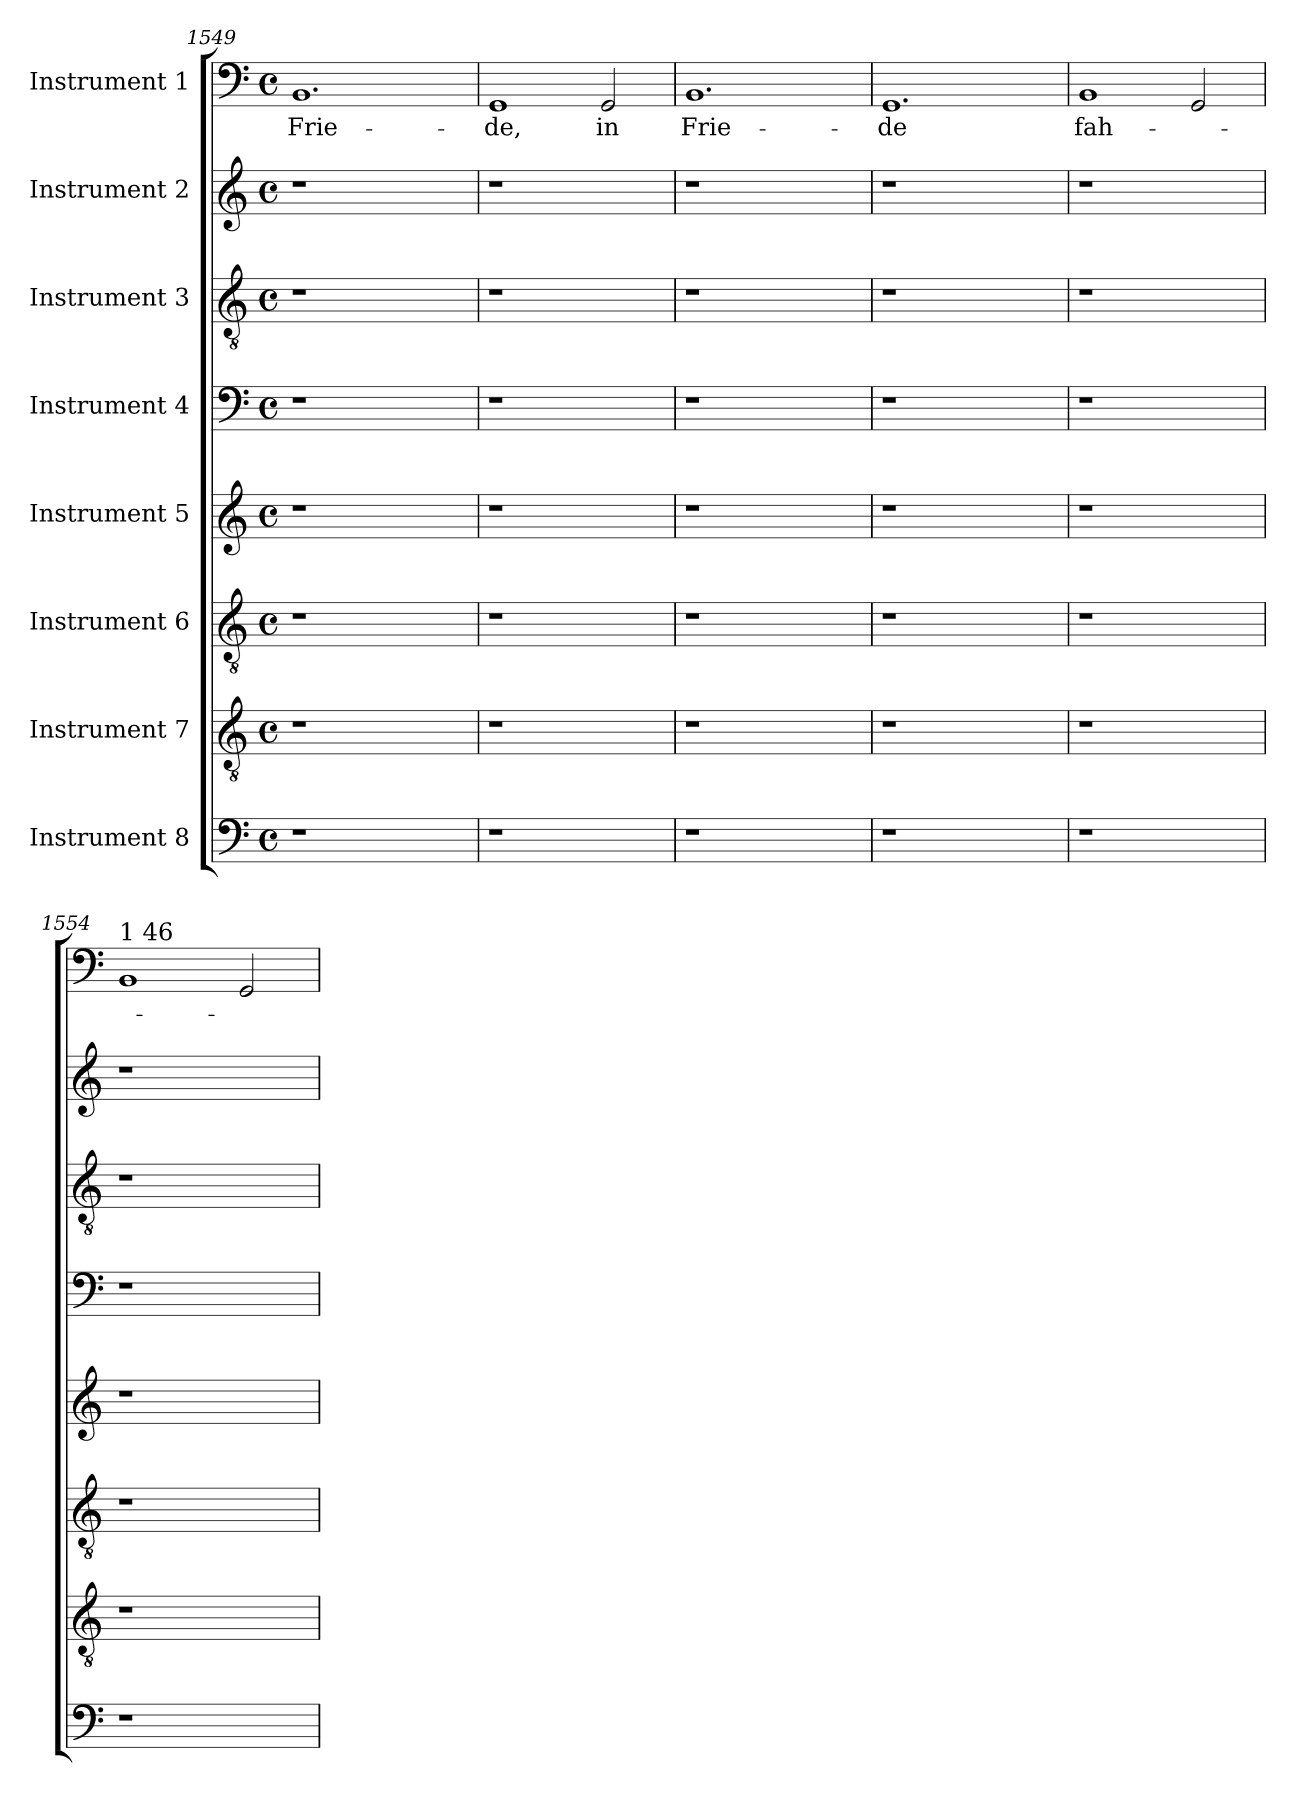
**kern	**kern	**kern	**kern	**kern	**kern	**kern	**kern	**text
*part8	*part7	*part6	*part5	*part4	*part3	*part2	*part1	*part1
*staff8	*staff7	*staff6	*staff5	*staff4	*staff3	*staff2	*staff1	*staff1
*I"Instrument 8	*I"Instrument 7	*I"Instrument 6	*I"Instrument 5	*I"Instrument 4	*I"Instrument 3	*I"Instrument 2	*I"Instrument 1	*
*clefF4	*clefGv2	*clefGv2	*clefG2	*clefF4	*clefGv2	*clefG2	*clefF4	*
*M4/4	*M4/4	*M4/4	*M4/4	*M4/4	*M4/4	*M4/4	*M4/4	*
*met(c)	*met(c)	*met(c)	*met(c)	*met(c)	*met(c)	*met(c)	*met(c)	*
=1549	=1549	=1549	=1549	=1549	=1549	=1549	=1549	=1549
!	!	!	!	!	!	!	!	!LO:LY:b:cj
1r	1r	1r	1r	1r	1r	1r	1.BB	Frie-
2ryy	2ryy	2ryy	2ryy	2ryy	2ryy	2ryy	.	.
=1550	=1550	=1550	=1550	=1550	=1550	=1550	=1550	=1550
!	!	!	!	!	!	!	!	!LO:LY:b:cj
1r	1r	1r	1r	1r	1r	1r	1GG	-de,
!	!	!	!	!	!	!	!	!LO:LY:b:cj
2ryy	2ryy	2ryy	2ryy	2ryy	2ryy	2ryy	2GG/	in
=1551	=1551	=1551	=1551	=1551	=1551	=1551	=1551	=1551
!	!	!	!	!	!	!	!	!LO:LY:b:cj
1r	1r	1r	1r	1r	1r	1r	1.BB	Frie-
2ryy	2ryy	2ryy	2ryy	2ryy	2ryy	2ryy	.	.
=1552	=1552	=1552	=1552	=1552	=1552	=1552	=1552	=1552
!	!	!	!	!	!	!	!	!LO:LY:b:cj
1r	1r	1r	1r	1r	1r	1r	1.GG	-de
2ryy	2ryy	2ryy	2ryy	2ryy	2ryy	2ryy	.	.
=1553	=1553	=1553	=1553	=1553	=1553	=1553	=1553	=1553
!	!	!	!	!	!	!	!	!LO:LY:b:cj
1r	1r	1r	1r	1r	1r	1r	1BB	fah-
2ryy	2ryy	2ryy	2ryy	2ryy	2ryy	2ryy	2GG/	.
!!LO:LB:g=z
=1554	=1554	=1554	=1554	=1554	=1554	=1554	=1554	=1554
!	!	!	!	!	!	!	!LO:TX:a:t=1 46	!
1r	1r	1r	1r	1r	1r	1r	1BB	.
2ryy	2ryy	2ryy	2ryy	2ryy	2ryy	2ryy	2GG/	.
=	=	=	=	=	=	=	=	=
*-	*-	*-	*-	*-	*-	*-	*-	*-
